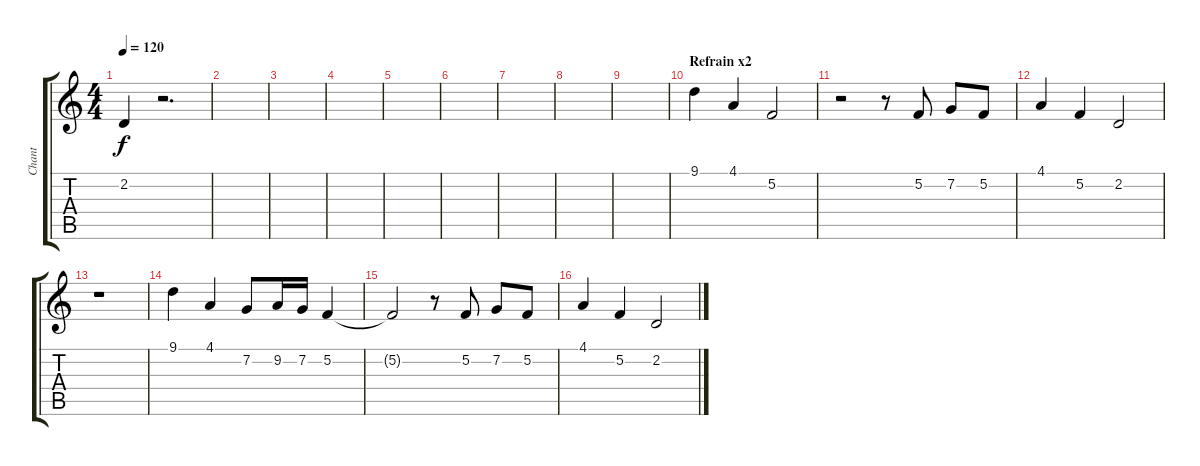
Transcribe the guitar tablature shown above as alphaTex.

\track ("Chant" "Chant") {instrument lead8bassandlead}
\staff {score tabs}
\tuning (F4 C4 Ab3 Eb3 Bb2 F2) {hide}
\ts (4 4)
\tempo 120
\clef g2
\ks c
2.2{t}.4{dy f} r.2{d} |
|
|
|
|
|
|
|
|
\section ("" "Refrain x2")
9.1.4 4.1.4 5.2.2 |
r.2 r.8 5.2.8 7.2.8 5.2.8 |
4.1.4 5.2.4 2.2.2 |
r.1 |
9.1.4 4.1.4 7.2.8 9.2.16 7.2.16 5.2.4 |
5.2{t}.2 r.8 5.2.8 7.2.8 5.2.8 |
4.1.4 5.2.4 2.2.2
